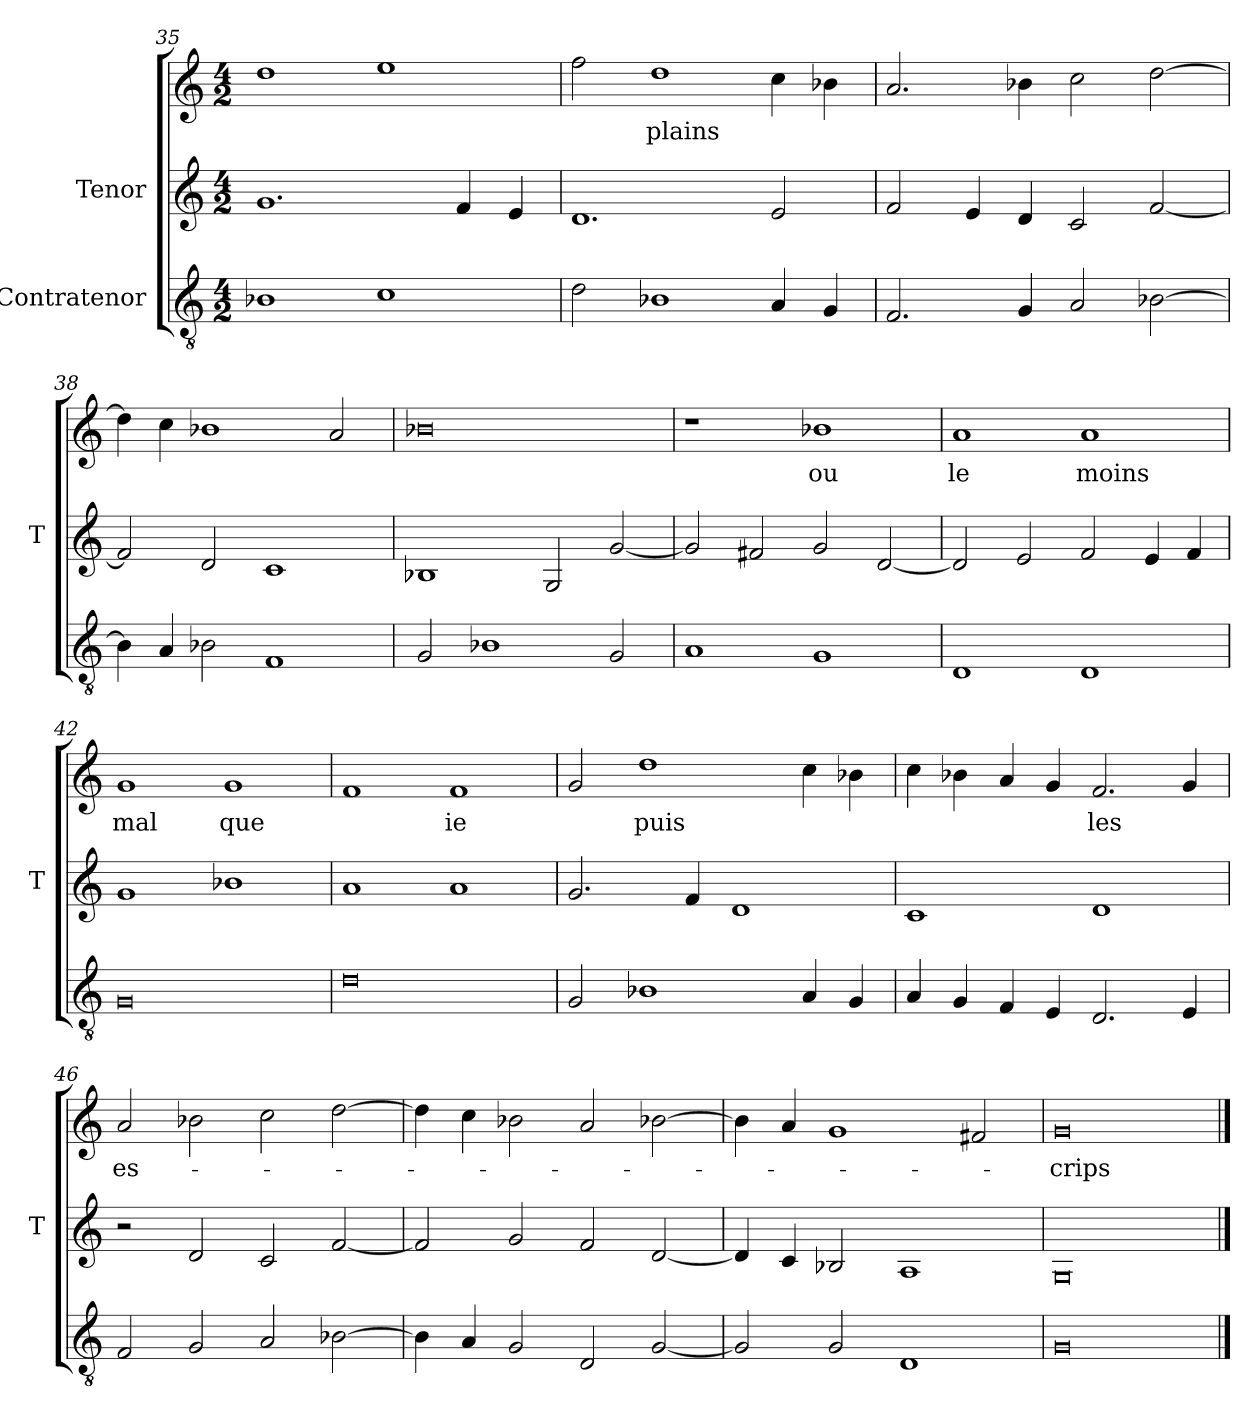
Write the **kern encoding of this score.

**kern	**kern	**kern	**text
*part3	*part2	*part1	*part1
*staff3	*staff2	*staff1	*staff1
*I"Contratenor	*I"Tenor	*	*
*	*I'T	*	*
*clefGv2	*clefG2	*clefG2	*
*M4/2	*M4/2	*M4/2	*
=35	=35	=35	=35
1B-X	1.g	1dd	.
1c	.	1ee	.
.	4f	.	.
.	4e	.	.
=36	=36	=36	=36
2d	1.d	2ff	.
1B-X	.	1dd	-plains
4A	2e	4cc	.
4G	.	4b-X	.
=37	=37	=37	=37
2.F	2f	2.a	.
.	4e	.	.
4G	4d	4b-X	.
2A	2c	2cc	.
[2B-X	[2f	[2dd	.
=38	=38	=38	=38
4B-]	2f]	4dd]	.
4A	.	4cc	.
2B-X	2d	1b-X	.
1F	1c	.	.
.	.	2a	.
=39	=39	=39	=39
2G	1B-X	0b-X	.
1B-X	.	.	.
.	2G	.	.
2G	[2g	.	.
=40	=40	=40	=40
1A	2g]	1r	.
.	2f#X	.	.
1G	2g	1b-X	-ou
.	[2d	.	.
=41	=41	=41	=41
1D	2d]	1a	-le
.	2e	.	.
1D	2f	1a	-moins
.	4e	.	.
.	4f	.	.
=42	=42	=42	=42
0G	1g	1g	-mal
.	1b-X	1g	-que
=43	=43	=43	=43
0d	1a	1f	.
.	1a	1f	-ie
=44	=44	=44	=44
2G	2.g	2g	.
1B-X	.	1dd	-puis
.	4f	.	.
.	1d	.	.
4A	.	4cc	.
4G	.	4b-X	.
=45	=45	=45	=45
4A	1c	4cc	.
4G	.	4b-X	.
4F	.	4a	.
4E	.	4g	.
2.D	1d	2.f	-les
4E	.	4g	.
=46	=46	=46	=46
2F	2r	2a	es-
2G	2d	2b-X	.
2A	2c	2cc	.
[2B-X	[2f	[2dd	.
=47	=47	=47	=47
4B-]	2f]	4dd]	.
4A	.	4cc	.
2G	2g	2b-X	.
2D	2f	2a	.
[2G	[2d	[2b-X	.
=48	=48	=48	=48
2G]	4d]	4b-]	.
.	4c	4a	.
2G	2B-X	1g	.
1D	1A	.	.
.	.	2f#X	.
=49	=49	=49	=49
0G	0G	0g	-crips
==	==	==	==
*-	*-	*-	*-
